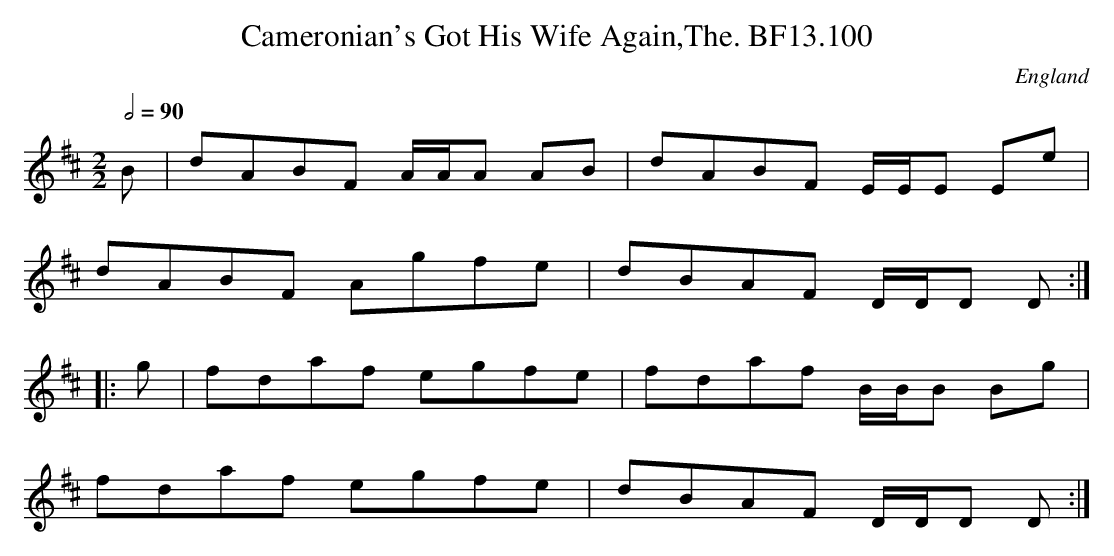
X:1
T:Cameronian's Got His Wife Again,The. BF13.100
M:2/2
L:1/8
Q:1/2=90
O:England
K:D major
B|dABF A/2A/2A AB|dABF E/2E/2E Ee|!
dABF Agfe|dBAF D/2D/2D D:|!
|:g|fdaf egfe|fdaf B/2B/2B Bg|!
fdaf egfe|dBAF D/2D/2D D:|
